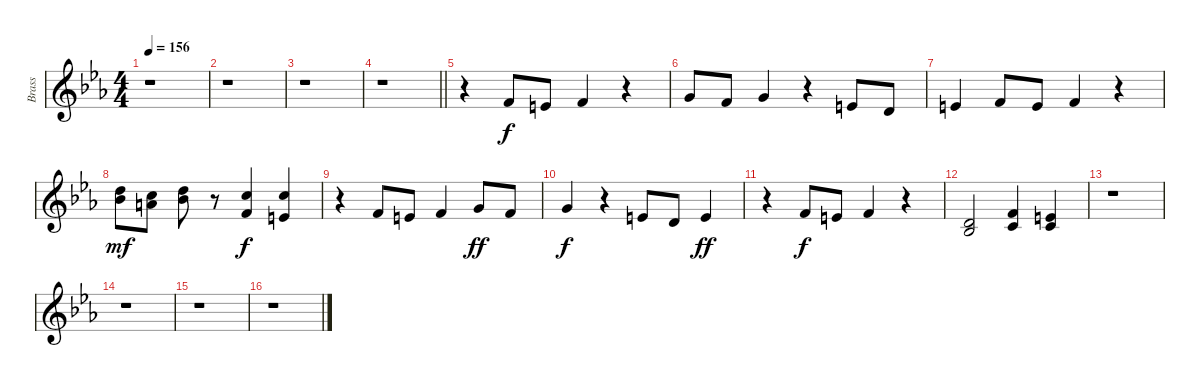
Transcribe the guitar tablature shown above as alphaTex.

\track ("Brass" "Brass") {instrument tuba}
\staff {score}
\tuning (D4 A3 F3 C3 G2 D2) {hide}
\ts (4 4)
\tempo 156
\clef g2
\ks cminor
r.1{dy ff} |
r.1 |
r.1 |
\barLineRight lightlight
r.1 |
r.4 3.1.8{dy f} 2.1.8 3.1.4 r.4 |
5.1.8 3.1.8 5.1.4 r.4 2.1.8 0.1.8 |
2.1.4 3.1.8 2.1.8 3.1.4 r.4 |
(12.1 13.2).8{dy mf} (10.1 12.2).8 (12.1 13.2).8 r.8 (10.1 8.2).4{dy f} (10.1 7.2).4 |
r.4 3.1.8 2.1.8 3.1.4 5.1.8{dy ff} 3.1.8 |
5.1.4{dy f} r.4 2.1.8 0.1.8 2.1.4{dy ff} |
r.4 3.1.8{dy f} 2.1.8 3.1.4 r.4 |
(5.2 5.3).2 (3.1 3.2).4 (2.1 3.2).4 |
r.1 |
r.1 |
r.1 |
r.1
